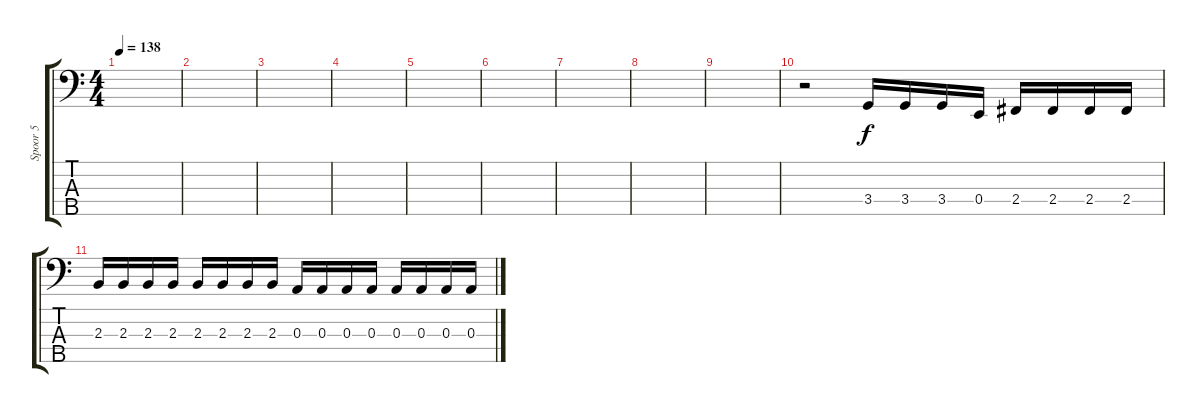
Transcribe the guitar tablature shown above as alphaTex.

\track ("Spoor 5" "Spoor 5") {instrument electricbassfinger}
\staff {score tabs}
\tuning (G2 D2 A1 E1 B0) {hide}
\ts (4 4)
\tempo 138
\clef f4
\ks c
|
|
|
|
|
|
|
|
|
r.2 3.4.16 3.4.16 3.4.16 0.4.16 2.4.16 2.4.16 2.4.16 2.4.16 |
2.3.16 2.3.16 2.3.16 2.3.16 2.3.16 2.3.16 2.3.16 2.3.16 0.3.16 0.3.16 0.3.16 0.3.16 0.3.16 0.3.16 0.3.16 0.3.16
